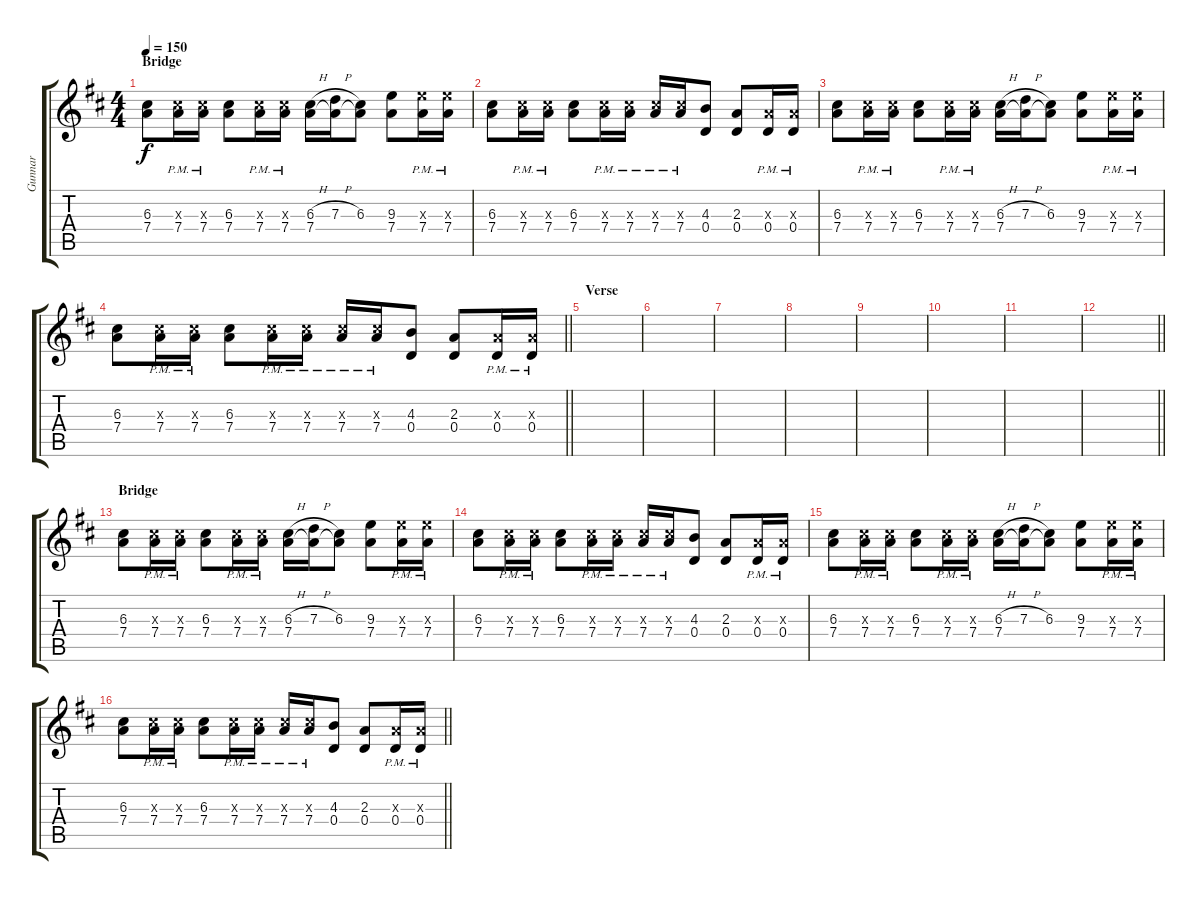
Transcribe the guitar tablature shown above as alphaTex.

\track ("Gunnar" "Gunnar") {instrument distortionguitar}
\staff {score tabs}
\tuning (E4 B3 G3 D3 A2 E2) {hide}
\ts (4 4)
\section ("" "Bridge")
\tempo 150
\clef g2
\ks d
(6.3 7.4).8{dy f} (6.3{pm x} 7.4{pm}).16 (6.3{pm x} 7.4{pm}).16 (6.3 7.4).8 (6.3{pm x} 7.4{pm}).16 (6.3{pm x} 7.4{pm}).16 (6.3{h} 7.4).16 (7.3{h} 7.4{t}).16 (6.3 7.4{t}).8 (9.3 7.4).8 (9.3{x} 7.4{pm}).16 (9.3{x} 7.4{pm}).16 |
(6.3 7.4).8 (6.3{pm x} 7.4{pm}).16 (6.3{pm x} 7.4{pm}).16 (6.3 7.4).8 (6.3{pm x} 7.4{pm}).16 (6.3{pm x} 7.4{pm}).16 (6.3{x} 7.4{pm}).16 (6.3{x} 7.4{pm}).16 (4.3 0.4).8 (2.3 0.4).8 (2.3{x} 0.4{pm}).16 (2.3{x} 0.4{pm}).16 |
(6.3 7.4).8 (6.3{pm x} 7.4{pm}).16 (6.3{pm x} 7.4{pm}).16 (6.3 7.4).8 (6.3{pm x} 7.4{pm}).16 (6.3{pm x} 7.4{pm}).16 (6.3{h} 7.4).16 (7.3{h} 7.4{t}).16 (6.3 7.4{t}).8 (9.3 7.4).8 (9.3{x} 7.4{pm}).16 (9.3{x} 7.4{pm}).16 |
\barLineRight lightlight
(6.3 7.4).8 (6.3{pm x} 7.4{pm}).16 (6.3{pm x} 7.4{pm}).16 (6.3 7.4).8 (6.3{pm x} 7.4{pm}).16 (6.3{pm x} 7.4{pm}).16 (6.3{x} 7.4{pm}).16 (6.3{x} 7.4{pm}).16 (4.3 0.4).8 (2.3 0.4).8 (2.3{x} 0.4{pm}).16 (2.3{x} 0.4{pm}).16 |
\section ("" "Verse")
|
|
|
|
|
|
|
\barLineRight lightlight
|
\section ("" "Bridge")
(6.3 7.4).8 (6.3{pm x} 7.4{pm}).16 (6.3{pm x} 7.4{pm}).16 (6.3 7.4).8 (6.3{pm x} 7.4{pm}).16 (6.3{pm x} 7.4{pm}).16 (6.3{h} 7.4).16 (7.3{h} 7.4{t}).16 (6.3 7.4{t}).8 (9.3 7.4).8 (9.3{x} 7.4{pm}).16 (9.3{x} 7.4{pm}).16 |
(6.3 7.4).8 (6.3{pm x} 7.4{pm}).16 (6.3{pm x} 7.4{pm}).16 (6.3 7.4).8 (6.3{pm x} 7.4{pm}).16 (6.3{pm x} 7.4{pm}).16 (6.3{x} 7.4{pm}).16 (6.3{x} 7.4{pm}).16 (4.3 0.4).8 (2.3 0.4).8 (2.3{x} 0.4{pm}).16 (2.3{x} 0.4{pm}).16 |
(6.3 7.4).8 (6.3{pm x} 7.4{pm}).16 (6.3{pm x} 7.4{pm}).16 (6.3 7.4).8 (6.3{pm x} 7.4{pm}).16 (6.3{pm x} 7.4{pm}).16 (6.3{h} 7.4).16 (7.3{h} 7.4{t}).16 (6.3 7.4{t}).8 (9.3 7.4).8 (9.3{x} 7.4{pm}).16 (9.3{x} 7.4{pm}).16 |
\barLineRight lightlight
(6.3 7.4).8 (6.3{pm x} 7.4{pm}).16 (6.3{pm x} 7.4{pm}).16 (6.3 7.4).8 (6.3{pm x} 7.4{pm}).16 (6.3{pm x} 7.4{pm}).16 (6.3{x} 7.4{pm}).16 (6.3{x} 7.4{pm}).16 (4.3 0.4).8 (2.3 0.4).8 (2.3{x} 0.4{pm}).16 (2.3{x} 0.4{pm}).16
